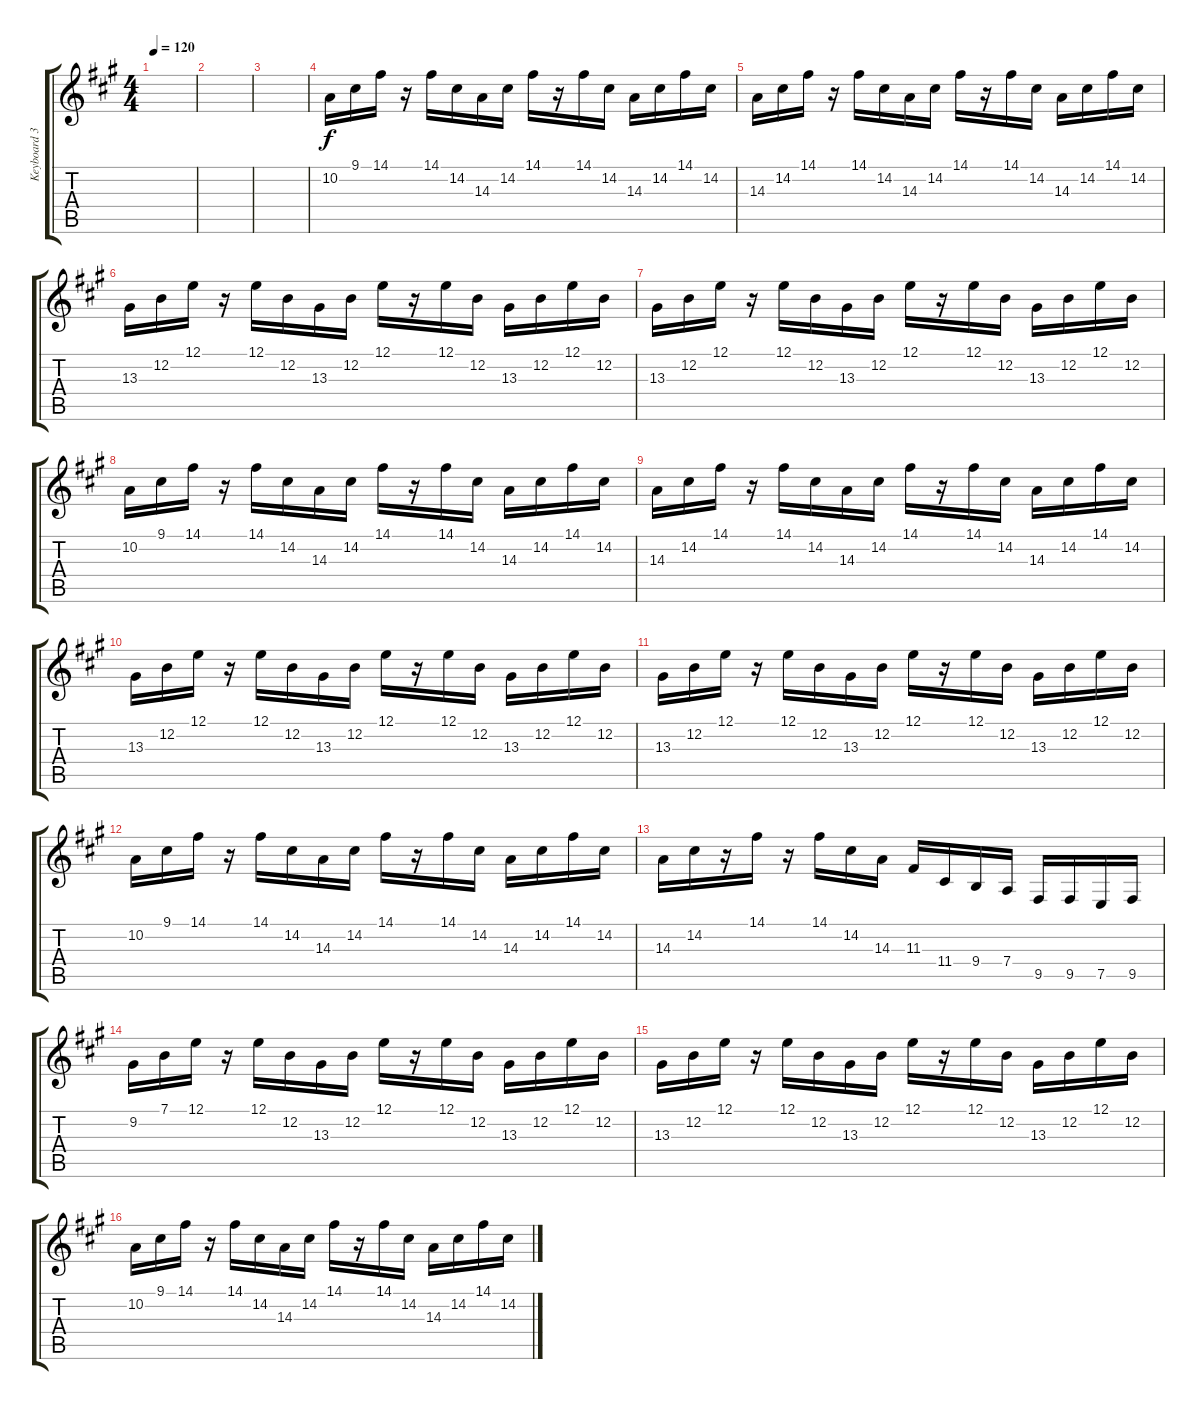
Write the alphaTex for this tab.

\track ("Keyboard 3 - John F" "Keyboard 3") {instrument electricpiano1}
\staff {score tabs}
\tuning (E4 B3 G3 D3 A2 E2) {hide}
\ts (4 4)
\tempo 120
\clef g2
\ks f#minor
|
|
|
10.2.16{volume 8} 9.1.16 14.1.16 r.16 14.1.16 14.2.16 14.3.16 14.2.16 14.1.16 r.16 14.1.16 14.2.16 14.3.16 14.2.16 14.1.16 14.2.16 |
14.3.16 14.2.16 14.1.16 r.16 14.1.16 14.2.16 14.3.16 14.2.16 14.1.16 r.16 14.1.16 14.2.16 14.3.16 14.2.16 14.1.16 14.2.16 |
13.3.16 12.2.16 12.1.16 r.16 12.1.16 12.2.16 13.3.16 12.2.16 12.1.16 r.16 12.1.16 12.2.16 13.3.16 12.2.16 12.1.16 12.2.16 |
13.3.16 12.2.16 12.1.16 r.16 12.1.16 12.2.16 13.3.16 12.2.16 12.1.16 r.16 12.1.16 12.2.16 13.3.16 12.2.16 12.1.16 12.2.16 |
10.2.16 9.1.16 14.1.16 r.16 14.1.16 14.2.16 14.3.16 14.2.16 14.1.16 r.16 14.1.16 14.2.16 14.3.16 14.2.16 14.1.16 14.2.16 |
14.3.16 14.2.16 14.1.16 r.16 14.1.16 14.2.16 14.3.16 14.2.16 14.1.16 r.16 14.1.16 14.2.16 14.3.16 14.2.16 14.1.16 14.2.16 |
13.3.16 12.2.16 12.1.16 r.16 12.1.16 12.2.16 13.3.16 12.2.16 12.1.16 r.16 12.1.16 12.2.16 13.3.16 12.2.16 12.1.16 12.2.16 |
13.3.16 12.2.16 12.1.16 r.16 12.1.16 12.2.16 13.3.16 12.2.16 12.1.16 r.16 12.1.16 12.2.16 13.3.16 12.2.16 12.1.16 12.2.16 |
10.2.16 9.1.16 14.1.16 r.16 14.1.16 14.2.16 14.3.16 14.2.16 14.1.16 r.16 14.1.16 14.2.16 14.3.16 14.2.16 14.1.16 14.2.16 |
14.3.16 14.2.16 r.16 14.1.16 r.16 14.1.16 14.2.16 14.3.16 11.3.16 11.4.16 9.4.16 7.4.16 9.5.16 9.5.16 7.5.16 9.5.16 |
9.2.16 7.1.16 12.1.16 r.16 12.1.16 12.2.16 13.3.16 12.2.16 12.1.16 r.16 12.1.16 12.2.16 13.3.16 12.2.16 12.1.16 12.2.16 |
13.3.16 12.2.16 12.1.16 r.16 12.1.16 12.2.16 13.3.16 12.2.16 12.1.16 r.16 12.1.16 12.2.16 13.3.16 12.2.16 12.1.16 12.2.16 |
10.2.16 9.1.16 14.1.16 r.16 14.1.16 14.2.16 14.3.16 14.2.16 14.1.16 r.16 14.1.16 14.2.16 14.3.16 14.2.16 14.1.16 14.2.16
